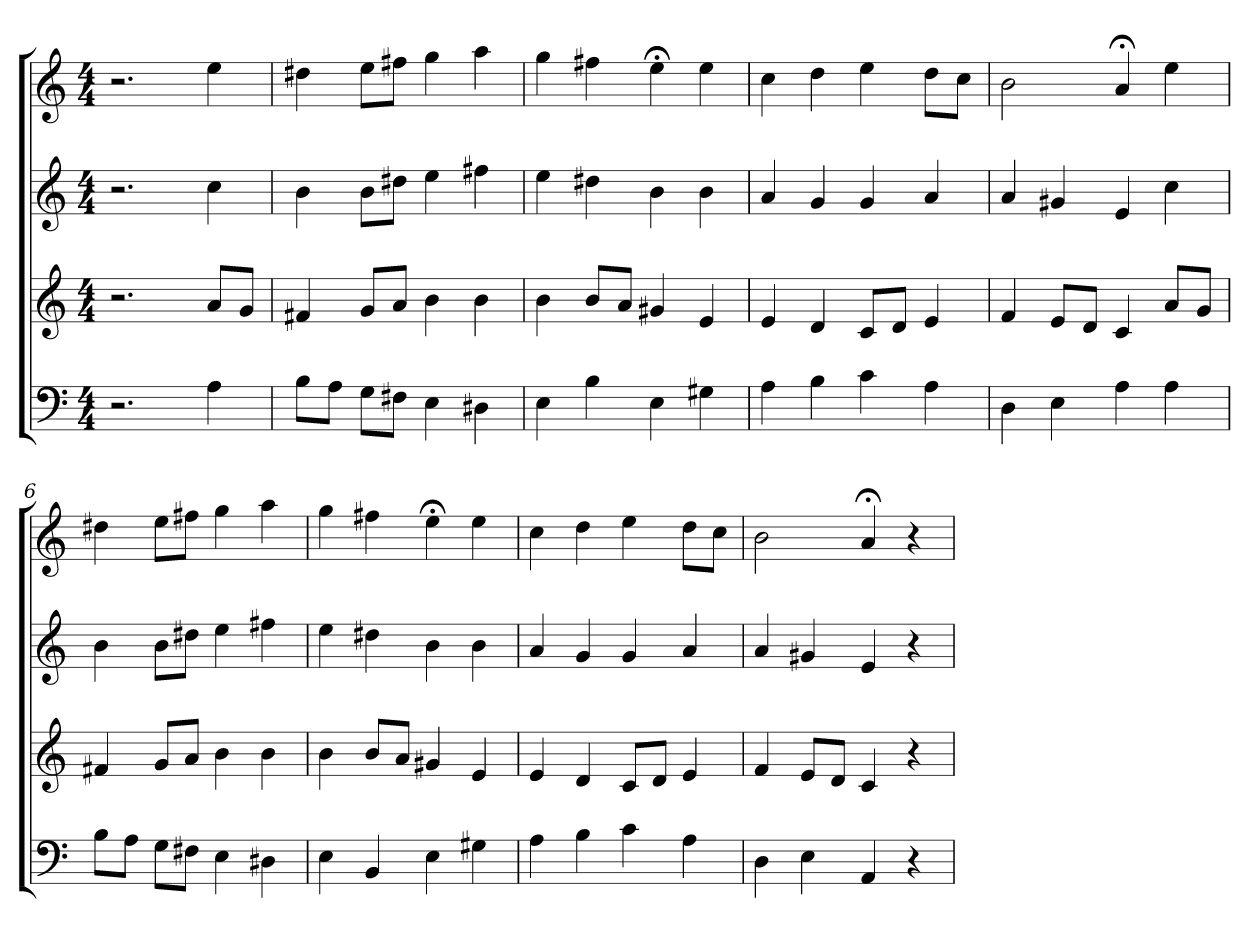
**kern	**kern	**kern	**kern
*part4	*part3	*part2	*part1
*staff4	*staff3	*staff2	*staff1
*clefF4	*clefG2	*clefG2	*clefG2
*k[]	*k[]	*k[]	*k[]
*a:	*a:	*a:	*a:
*M4/4	*M4/4	*M4/4	*M4/4
=1	=1	=1	=1
2.r	2.r	2.r	2.r
4A	8a/L	4cc	4ee
.	8g/J	.	.
=2	=2	=2	=2
8B\L	4f#X	4b	4dd#X
8A\J	.	.	.
8G\L	8g/L	8b\L	8ee\L
8F#X\J	8a/J	8dd#X\J	8ff#X\J
4E	4b	4ee	4gg
4D#X	4b	4ff#X	4aa
=3	=3	=3	=3
4E	4b	4ee	4gg
4B	8b/L	4dd#X	4ff#X
.	8a/J	.	.
4E	4g#X	4b	4ee;<
4G#X	4e	4b	4ee
=4	=4	=4	=4
4A	4e	4a	4cc
4B	4d	4g	4dd
4c	8c/L	4g	4ee
.	8d/J	.	.
4A	4e	4a	8dd\L
.	.	.	8cc\J
=5	=5	=5	=5
4D	4f	4a	2b
4E	8e/L	4g#X	.
.	8d/J	.	.
4A	4c	4e	4a;<
4A	8a/L	4cc	4ee
.	8g/J	.	.
=6	=6	=6	=6
8B\L	4f#X	4b	4dd#X
8A\J	.	.	.
8G\L	8g/L	8b\L	8ee\L
8F#X\J	8a/J	8dd#X\J	8ff#X\J
4E	4b	4ee	4gg
4D#X	4b	4ff#X	4aa
=7	=7	=7	=7
4E	4b	4ee	4gg
4BB	8b/L	4dd#X	4ff#X
.	8a/J	.	.
4E	4g#X	4b	4ee;<
4G#X	4e	4b	4ee
=8	=8	=8	=8
4A	4e	4a	4cc
4B	4d	4g	4dd
4c	8c/L	4g	4ee
.	8d/J	.	.
4A	4e	4a	8dd\L
.	.	.	8cc\J
=9	=9	=9	=9
4D	4f	4a	2b
4E	8e/L	4g#X	.
.	8d/J	.	.
4AA	4c	4e	4a;<
4r	4r	4r	4r
=	=	=	=
*-	*-	*-	*-
